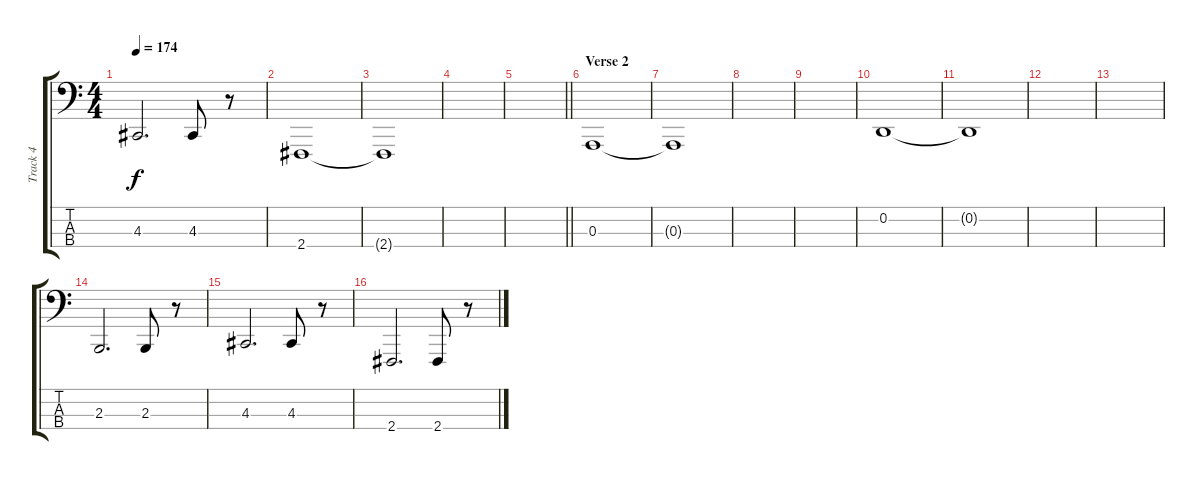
\track ("Track 4" "Track 4") {instrument acousticgrandpiano}
\staff {score tabs}
\tuning (G2 D2 A1 E1) {hide}
\ts (4 4)
\tempo 174
\clef f4
\ks c
4.3.2{d dy f} 4.3.8 r.8 |
2.4.1 |
2.4{t}.1 |
|
\barLineRight lightlight
|
\section ("" "Verse 2")
0.3.1 |
0.3{t}.1 |
|
|
0.2.1 |
0.2{t}.1 |
|
|
2.3.2{d} 2.3.8 r.8 |
4.3.2{d} 4.3.8 r.8 |
2.4.2{d} 2.4.8 r.8
